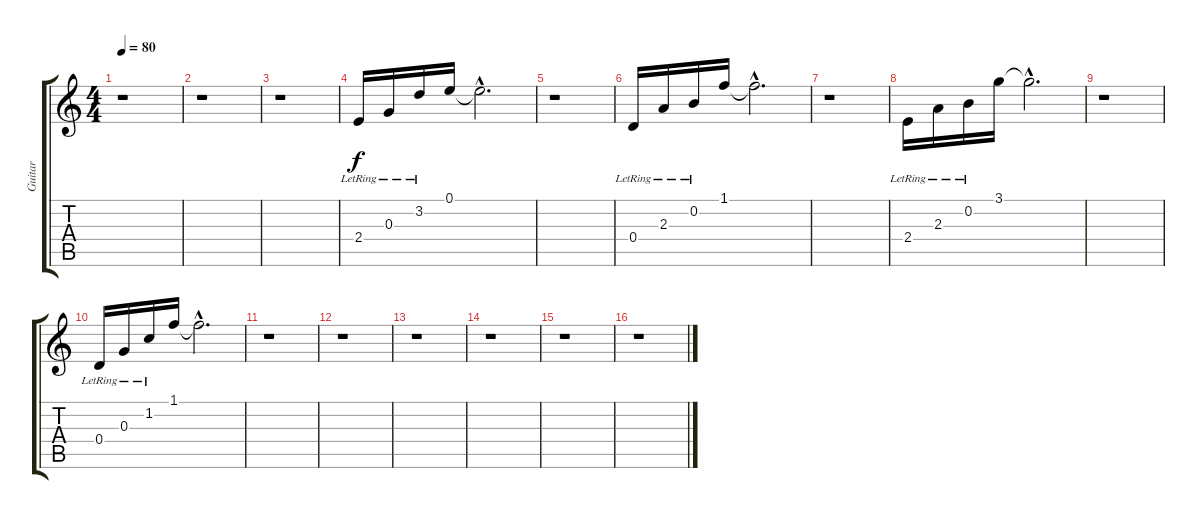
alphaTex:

\track ("Guitar" "Guitar") {instrument acousticguitarsteel}
\staff {score tabs}
\tuning (E4 B3 G3 D3 A2 E2) {hide}
\ts (4 4)
\tempo 80
\clef g2
\ks c
r.1{dy f instrument acousticguitarsteel} |
r.1 |
r.1 |
2.4{lr}.16 0.3{lr}.16 3.2{lr}.16 0.1.16 0.1{hac t}.2{d} |
r.1 |
0.4{lr}.16 2.3{lr}.16 0.2{lr}.16 1.1.16 1.1{hac t}.2{d} |
r.1 |
2.4{lr}.16 2.3{lr}.16 0.2{lr}.16 3.1.16 3.1{hac t}.2{d} |
r.1 |
0.4{lr}.16 0.3{lr}.16 1.2{lr}.16 1.1.16 1.1{hac t}.2{d} |
r.1 |
r.1 |
r.1 |
r.1 |
r.1 |
r.1
